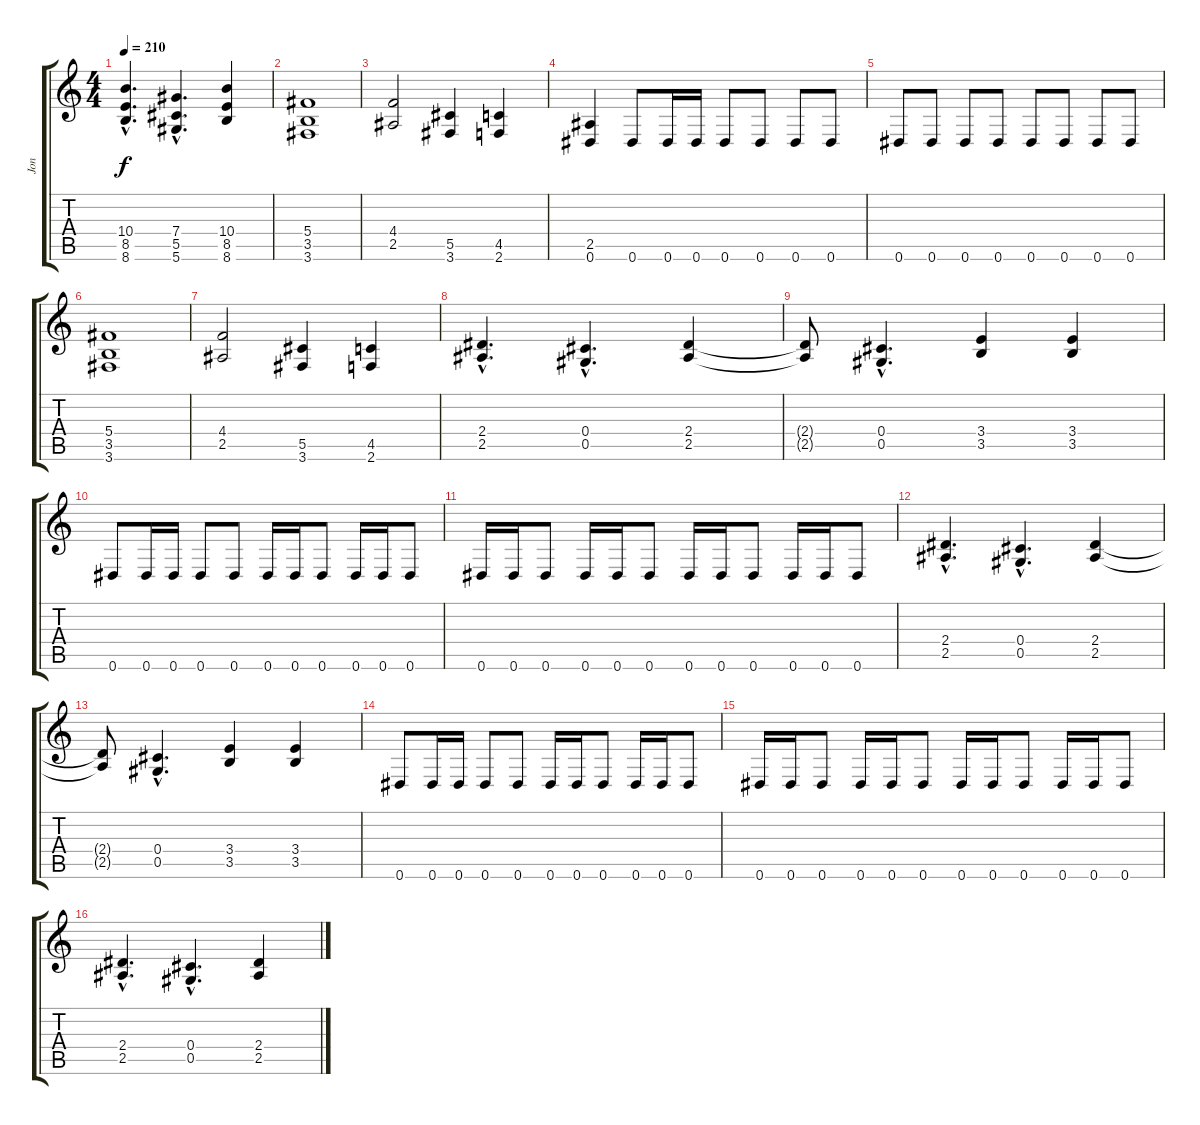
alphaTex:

\track ("Jon" "Jon") {instrument distortionguitar}
\staff {score tabs}
\tuning (Eb4 Bb3 Gb3 Db3 Ab2 Eb2) {hide}
\ts (4 4)
\tempo 210
\clef g2
\ks c
(10.4{hac} 8.5{hac} 8.6{hac}).4{d dy f} (7.4{hac} 5.5{hac} 5.6{hac}).4{d} (10.4 8.5 8.6).4 |
(5.4 3.5 3.6).1 |
(4.4 2.5).2 (5.5 3.6).4 (4.5 2.6).4 |
(2.5 0.6).4 0.6.8 0.6.16 0.6.16 0.6.8 0.6.8 0.6.8 0.6.8 |
0.6.8 0.6.8 0.6.8 0.6.8 0.6.8 0.6.8 0.6.8 0.6.8 |
(5.4 3.5 3.6).1 |
(4.4 2.5).2 (5.5 3.6).4 (4.5 2.6).4 |
(2.4{hac} 2.5{hac}).4{d} (0.4{hac} 0.5{hac}).4{d} (2.4 2.5).4 |
(2.4{t} 2.5{t}).8 (0.4{hac} 0.5{hac}).4{d} (3.4 3.5).4 (3.4 3.5).4 |
0.6.8 0.6.16 0.6.16 0.6.8 0.6.8 0.6.16 0.6.16 0.6.8 0.6.16 0.6.16 0.6.8 |
0.6.16 0.6.16 0.6.8 0.6.16 0.6.16 0.6.8 0.6.16 0.6.16 0.6.8 0.6.16 0.6.16 0.6.8 |
(2.4{hac} 2.5{hac}).4{d} (0.4{hac} 0.5{hac}).4{d} (2.4 2.5).4 |
(2.4{t} 2.5{t}).8 (0.4{hac} 0.5{hac}).4{d} (3.4 3.5).4 (3.4 3.5).4 |
0.6.8 0.6.16 0.6.16 0.6.8 0.6.8 0.6.16 0.6.16 0.6.8 0.6.16 0.6.16 0.6.8 |
0.6.16 0.6.16 0.6.8 0.6.16 0.6.16 0.6.8 0.6.16 0.6.16 0.6.8 0.6.16 0.6.16 0.6.8 |
(2.4{hac} 2.5{hac}).4{d} (0.4{hac} 0.5{hac}).4{d} (2.4 2.5).4
